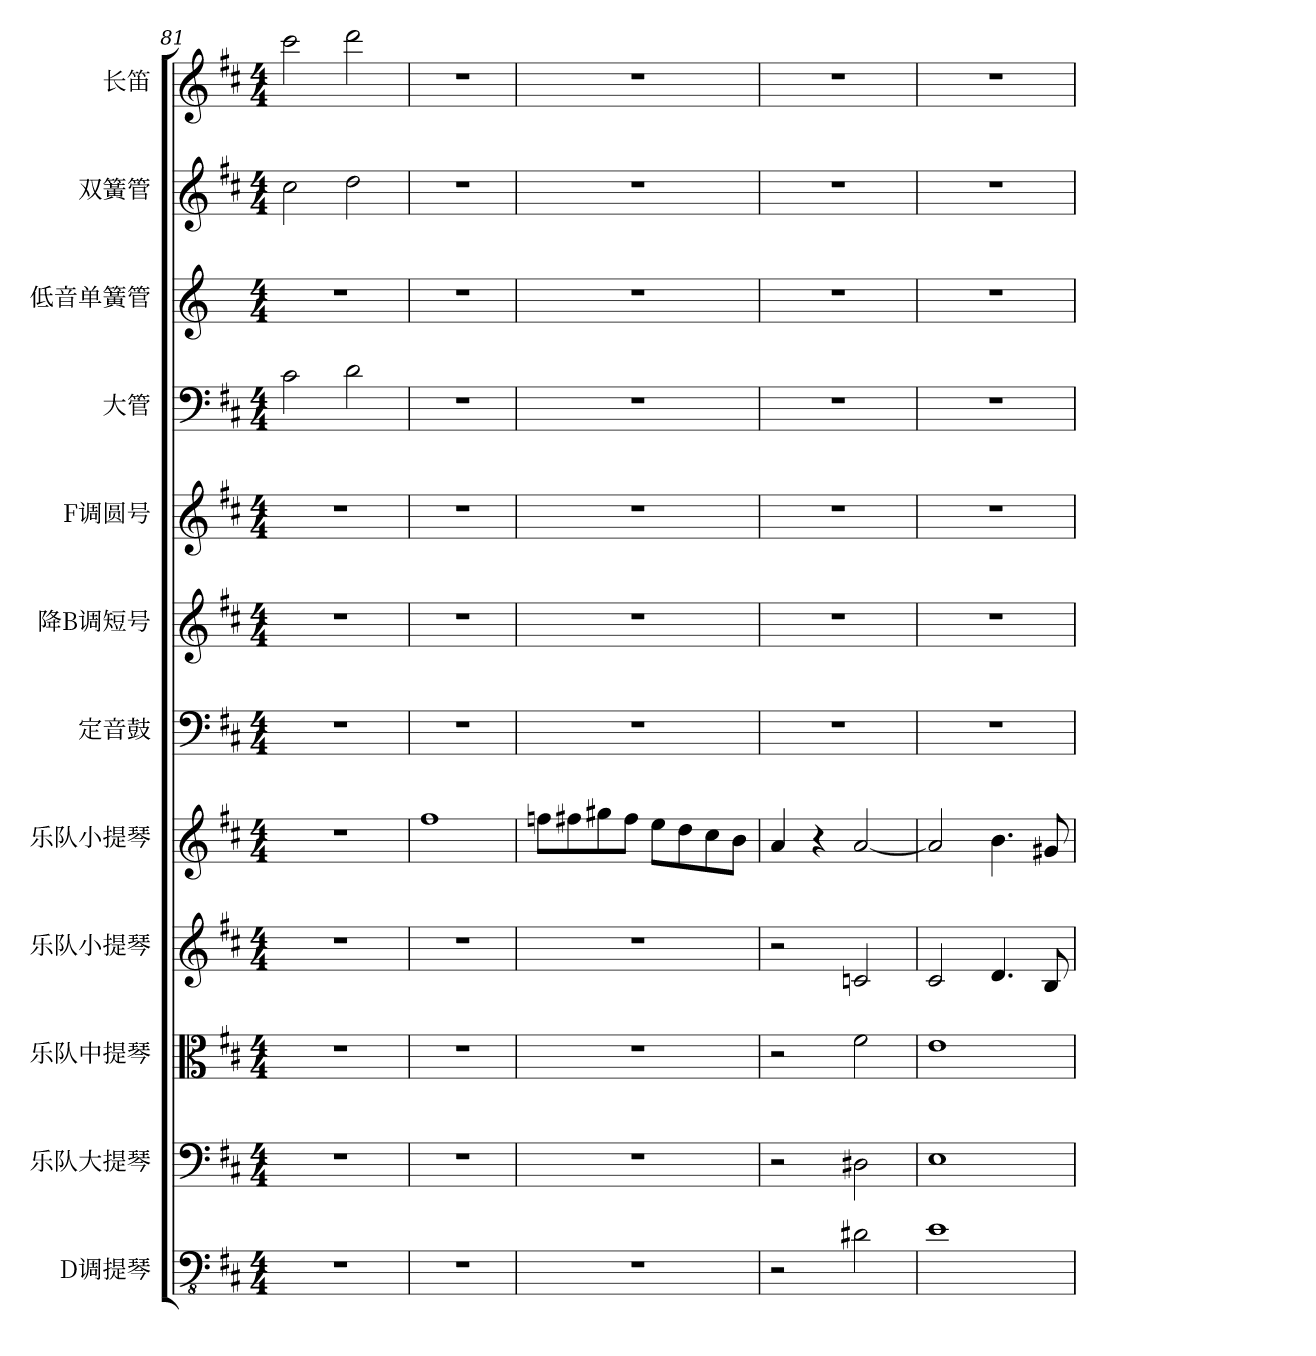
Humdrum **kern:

**kern	**kern	**kern	**kern	**kern	**kern	**kern	**kern	**kern	**kern	**kern	**kern
*part12	*part11	*part10	*part9	*part8	*part7	*part6	*part5	*part4	*part3	*part2	*part1
*staff12	*staff11	*staff10	*staff9	*staff8	*staff7	*staff6	*staff5	*staff4	*staff3	*staff2	*staff1
*I"D调提琴	*I"乐队大提琴	*I"乐队中提琴	*I"乐队小提琴	*I"乐队小提琴	*I"定音鼓	*I"降B调短号	*I"F调圆号	*I"大管	*I"低音单簧管	*I"双簧管	*I"长笛
*clefFv4	*clefF4	*clefC3	*clefG2	*clefG2	*clefF4	*clefG2	*clefG2	*clefF4	*clefG2	*clefG2	*clefG2
*ITrd7c12	*	*	*	*	*	*ITrd1c2	*ITrd4c7	*	*ITrd8c14	*	*
*k[f#c#]	*k[f#c#]	*k[f#c#]	*k[f#c#]	*k[f#c#]	*k[f#c#]	*k[]	*k[f#]	*k[f#c#]	*k[]	*k[f#c#]	*k[f#c#]
*M4/4	*M4/4	*M4/4	*M4/4	*M4/4	*M4/4	*M4/4	*M4/4	*M4/4	*M4/4	*M4/4	*M4/4
*MM240	*MM240	*MM240	*MM240	*MM240	*MM240	*MM240	*MM240	*MM240	*MM240	*MM240	*MM240
=81	=81	=81	=81	=81	=81	=81	=81	=81	=81	=81	=81
1r	1r	1r	1r	1r	1r	1r	1r	2c#\	1r	2cc#\	2ccc#\
.	.	.	.	.	.	.	.	2d\	.	2dd\	2ddd\
=82	=82	=82	=82	=82	=82	=82	=82	=82	=82	=82	=82
*	*	*	*	*	*	*	*	*	*	*	*MM252
1r	1r	1r	1r	1ff#	1r	1r	1r	1r	1r	1r	1r
!!LO:PB:g=z
=83	=83	=83	=83	=83	=83	=83	=83	=83	=83	=83	=83
1r	1r	1r	1r	8ffn\L	1r	1r	1r	1r	1r	1r	1r
.	.	.	.	8ff#X\	.	.	.	.	.	.	.
.	.	.	.	8gg#X\	.	.	.	.	.	.	.
.	.	.	.	8ff#\J	.	.	.	.	.	.	.
.	.	.	.	8ee\L	.	.	.	.	.	.	.
.	.	.	.	8dd\	.	.	.	.	.	.	.
.	.	.	.	8cc#\	.	.	.	.	.	.	.
.	.	.	.	8b\J	.	.	.	.	.	.	.
=84	=84	=84	=84	=84	=84	=84	=84	=84	=84	=84	=84
2r	2r	2r	2r	4a/	1r	1r	1r	1r	1r	1r	1r
.	.	.	.	4r	.	.	.	.	.	.	.
2DD#X\	2D#X\	2f#\	2cn/	[2a/	.	.	.	.	.	.	.
=85	=85	=85	=85	=85	=85	=85	=85	=85	=85	=85	=85
*	*	*	*	*	*	*	*	*	*	*	*MM236
1EE	1E	1e	2c#/	2a/]	1r	1r	1r	1r	1r	1r	1r
.	.	.	4.d/	4.b\	.	.	.	.	.	.	.
.	.	.	8B/	8g#X/	.	.	.	.	.	.	.
=	=	=	=	=	=	=	=	=	=	=	=
*-	*-	*-	*-	*-	*-	*-	*-	*-	*-	*-	*-
